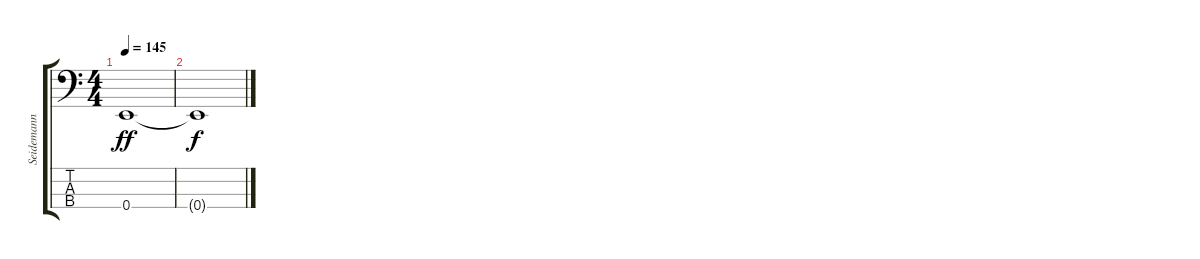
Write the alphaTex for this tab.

\track ("Seidemann" "Seidemann") {instrument electricbassfinger}
\staff {score tabs}
\tuning (G2 D2 A1 E1) {hide}
\ts (4 4)
\tempo 145
\clef f4
\ks c
0.4.1{dy ff volume 0} |
0.4{t}.1{dy f}
